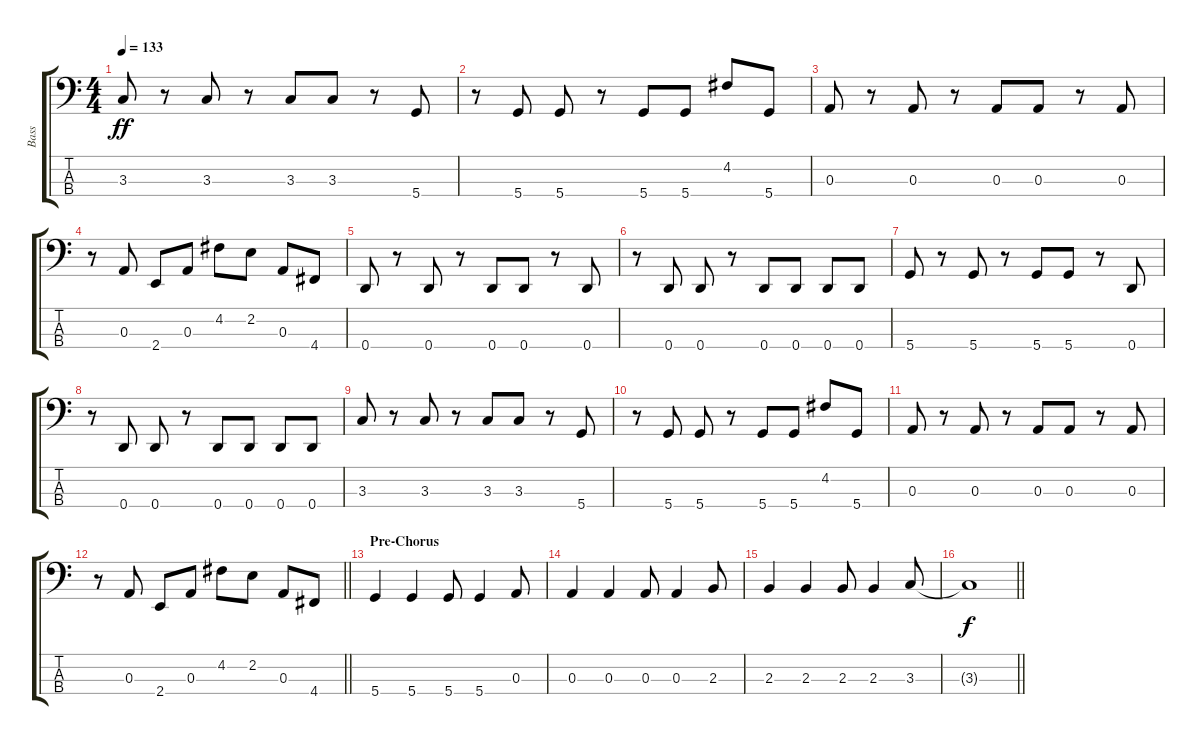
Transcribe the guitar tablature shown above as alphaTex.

\track ("Bass" "Bass") {instrument electricbassfinger}
\staff {score tabs}
\tuning (G2 D2 A1 D1) {hide}
\ts (4 4)
\tempo 133
\clef f4
\ks c
3.3.8{dy ff} r.8 3.3.8 r.8 3.3.8 3.3.8 r.8 5.4.8 |
r.8 5.4.8 5.4.8 r.8 5.4.8 5.4.8 4.2.8 5.4.8 |
0.3.8 r.8 0.3.8 r.8 0.3.8 0.3.8 r.8 0.3.8 |
r.8 0.3.8 2.4.8 0.3.8 4.2.8 2.2.8 0.3.8 4.4.8 |
0.4.8 r.8 0.4.8 r.8 0.4.8 0.4.8 r.8 0.4.8 |
r.8 0.4.8 0.4.8 r.8 0.4.8 0.4.8 0.4.8 0.4.8 |
5.4.8 r.8 5.4.8 r.8 5.4.8 5.4.8 r.8 0.4.8 |
r.8 0.4.8 0.4.8 r.8 0.4.8 0.4.8 0.4.8 0.4.8 |
3.3.8 r.8 3.3.8 r.8 3.3.8 3.3.8 r.8 5.4.8 |
r.8 5.4.8 5.4.8 r.8 5.4.8 5.4.8 4.2.8 5.4.8 |
0.3.8 r.8 0.3.8 r.8 0.3.8 0.3.8 r.8 0.3.8 |
\barLineRight lightlight
r.8 0.3.8 2.4.8 0.3.8 4.2.8 2.2.8 0.3.8 4.4.8 |
\section ("" "Pre-Chorus")
5.4.4 5.4.4 5.4.8 5.4.4 0.3.8 |
0.3.4 0.3.4 0.3.8 0.3.4 2.3.8 |
2.3.4 2.3.4 2.3.8 2.3.4 3.3.8 |
\barLineRight lightlight
3.3{t}.1{dy f}
